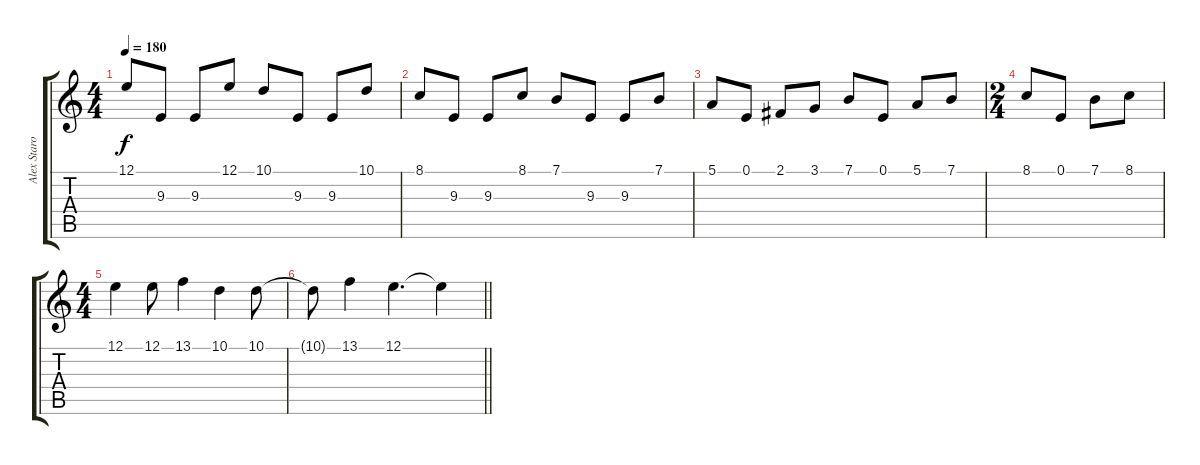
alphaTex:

\track ("Alex Staropoli" "Alex Staro") {instrument harpsichord}
\staff {score tabs}
\tuning (E4 B3 G3 D3 A2 E2) {hide}
\ts (4 4)
\tempo 180
\clef g2
\ks c
12.1.8{dy f} 9.3.8 9.3.8 12.1.8 10.1.8 9.3.8 9.3.8 10.1.8 |
8.1.8 9.3.8 9.3.8 8.1.8 7.1.8 9.3.8 9.3.8 7.1.8 |
5.1.8 0.1.8 2.1.8 3.1.8 7.1.8 0.1.8 5.1.8 7.1.8 |
\ts (2 4)
8.1.8 0.1.8 7.1.8 8.1.8 |
\ts (4 4)
12.1.4 12.1.8 13.1.4 10.1.4 10.1.8 |
\barLineRight lightlight
10.1{t}.8 13.1.4 12.1.4{d} 12.1{t}.4
